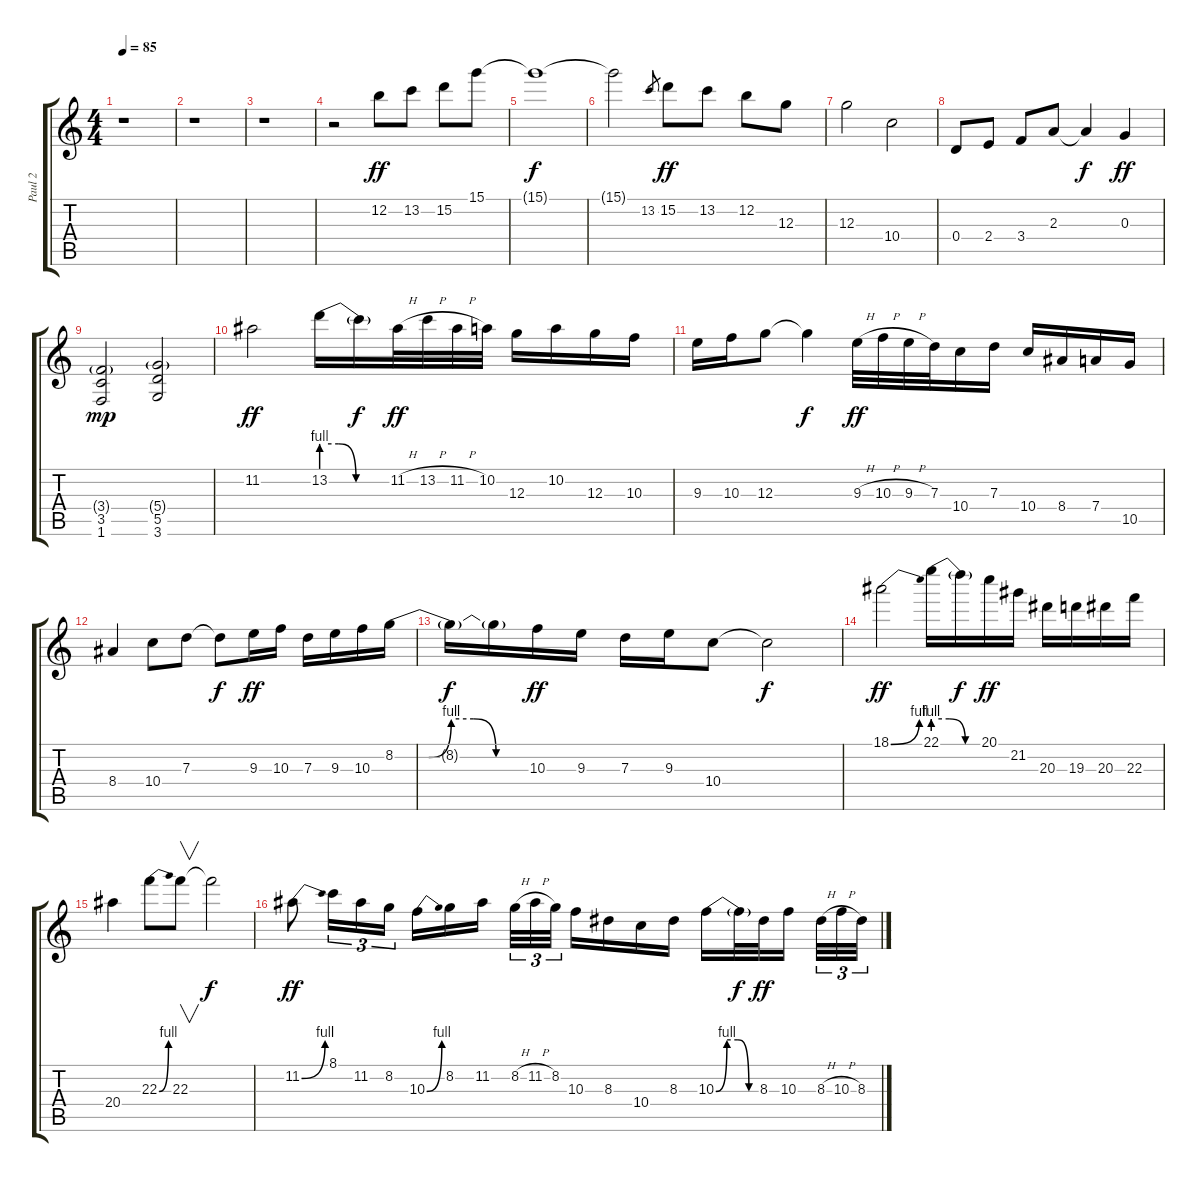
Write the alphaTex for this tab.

\track ("Paul 2" "Paul 2") {instrument overdrivenguitar}
\staff {score tabs}
\tuning (E4 B3 G3 D3 A2 E2) {hide}
\ts (4 4)
\tempo 85
\clef g2
\ks c
r.1{dy f} |
r.1 |
r.1 |
r.2 12.2.8{dy ff} 13.2.8 15.2.8 15.1.8 |
15.1{t}.1{dy f} |
15.1{t}.2 13.2.8{gr} 15.2.8{dy ff} 13.2.8 12.2.8 12.3.8 |
12.3.2 10.4.2 |
0.4.8 2.4.8 3.4.8 2.3.8 2.3{t}.4{dy f} 0.3.4{dy ff} |
(3.4{g} 3.5 1.6).2{dy mp} (5.4{g} 5.5 3.6).2 |
11.2.2{dy ff} 13.2{be (custom 0 4 15 4 30 0 60 0)}.16 13.2{t}.16{dy f} 11.2{h}.32{dy ff} 13.2{h}.32 11.2{h}.32 10.2.32 12.3.16 10.2.16 12.3.16 10.3.16 |
9.3.16 10.3.16 12.3.8 12.3{t}.4{dy f} 9.3{h}.32{dy ff} 10.3{h}.32 9.3{h}.32 7.3.32 10.4.16 7.3.16 10.4.16 8.4.16 7.4.16 10.5.16 |
8.4.4 10.4.8 7.3.8 7.3{t}.8{dy f} 9.3.16{dy ff} 10.3.16 7.3.16 9.3.16 10.3.16 8.2{be (custom 0 0 15 0 25 4 35 4 45 0 60 0)}.16 |
8.2{t}.16{dy f} 8.2{t}.16 10.3.16{dy ff} 9.3.16 7.3.16 9.3.16 10.4.8 10.4{t}.2{dy f} |
18.1{be (bend 0 0 60 4)}.2{dy ff} 22.1{be (custom 0 4 20 4 40 0 60 0)}.16 22.1{t}.16{dy f} 20.1.16{dy ff} 21.2.16 20.3.16 19.3.16 20.3.16 22.3.16 |
20.4.4 22.3{be (bend 0 0 60 4)}.8 22.3.8{v} 22.3{t}.2{dy f} |
11.2{be (bend 0 0 60 4)}.8{dy ff} 8.1.16{tu (3 2)} 11.2.16{tu (3 2)} 8.2.16{tu (3 2)} 10.3{be (bend 0 0 60 4)}.16 8.2.16 11.2.16 8.2{h}.32{tu (3 2)} 11.2{h}.32{tu (3 2)} 8.2.32{tu (3 2)} 10.3.16 8.3.16 10.4.16 8.3.16 10.3{be (custom 0 0 15 4 30 4 45 0 60 0)}.16 10.3{t}.32{dy f} 8.3.32{dy ff} 10.3.16 8.3{h}.32{tu (3 2)} 10.3{h}.32{tu (3 2)} 8.3.32{tu (3 2)}
